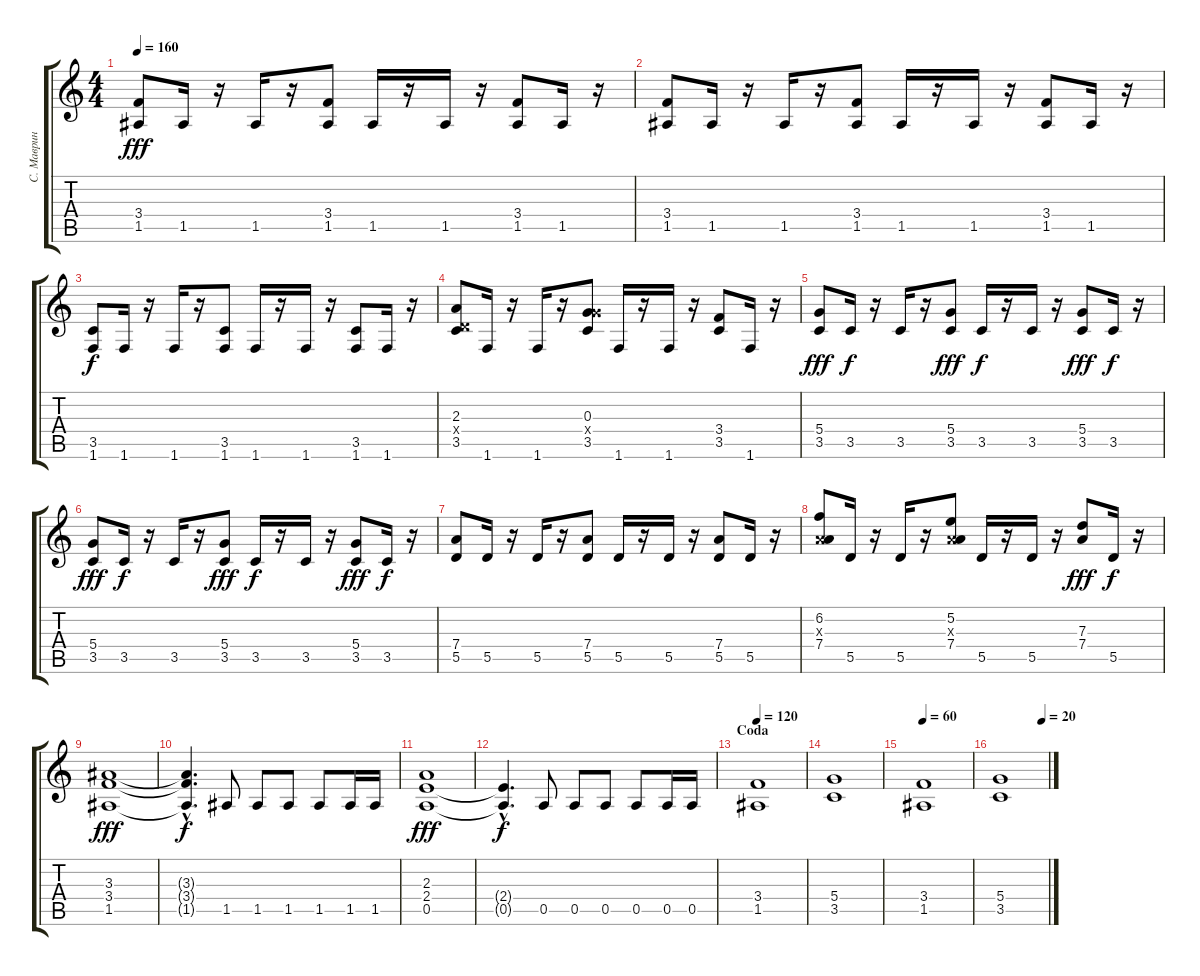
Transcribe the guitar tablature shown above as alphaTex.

\track ("C. Маврин" "C. Маврин") {instrument overdrivenguitar}
\staff {score tabs}
\tuning (E4 B3 G3 D3 A2 E2) {hide}
\ts (4 4)
\tempo 160
\clef g2
\ks c
(3.4 1.5).8{dy fff} 1.5.16 r.16 1.5.16 r.16 (3.4 1.5).8 1.5.16 r.16 1.5.16 r.16 (3.4 1.5).8 1.5.16 r.16 |
(3.4 1.5).8 1.5.16 r.16 1.5.16 r.16 (3.4 1.5).8 1.5.16 r.16 1.5.16 r.16 (3.4 1.5).8 1.5.16 r.16 |
(3.5 1.6).8{dy f} 1.6.16 r.16 1.6.16 r.16 (3.5 1.6).8 1.6.16 r.16 1.6.16 r.16 (3.5 1.6).8 1.6.16 r.16 |
(2.3 0.4{x} 3.5).8 1.6.16 r.16 1.6.16 r.16 (0.3 5.4{x} 3.5).8 1.6.16 r.16 1.6.16 r.16 (3.4 3.5).8 1.6.16 r.16 |
(5.4 3.5).8{dy fff} 3.5.16{dy f} r.16 3.5.16 r.16 (5.4 3.5).8{dy fff} 3.5.16{dy f} r.16 3.5.16 r.16 (5.4 3.5).8{dy fff} 3.5.16{dy f} r.16 |
(5.4 3.5).8{dy fff} 3.5.16{dy f} r.16 3.5.16 r.16 (5.4 3.5).8{dy fff} 3.5.16{dy f} r.16 3.5.16 r.16 (5.4 3.5).8{dy fff} 3.5.16{dy f} r.16 |
(7.4 5.5).8 5.5.16 r.16 5.5.16 r.16 (7.4 5.5).8 5.5.16 r.16 5.5.16 r.16 (7.4 5.5).8 5.5.16 r.16 |
(6.2 2.3{x} 7.4).8 5.5.16 r.16 5.5.16 r.16 (5.2 2.3{x} 7.4).8 5.5.16 r.16 5.5.16 r.16 (7.3 7.4).8{dy fff} 5.5.16{dy f} r.16 |
(3.3 3.4 1.5).1{dy fff} |
(3.3{hac t} 3.4{hac t} 1.5{hac t}).4{d dy f} 1.5.8 1.5.8 1.5.8 1.5.8 1.5.16 1.5.16 |
(2.3 2.4 0.5).1{dy fff} |
(2.4{hac t} 0.5{hac t}).4{d dy f} 0.5.8 0.5.8 0.5.8 0.5.8 0.5.16 0.5.16 |
\section ("" "Coda")
\tempo 120
(3.4 1.5).1 |
(5.4 3.5).1 |
\tempo 60
(3.4 1.5).1 |
\tempo (20 0.875)
(5.4 3.5).1
